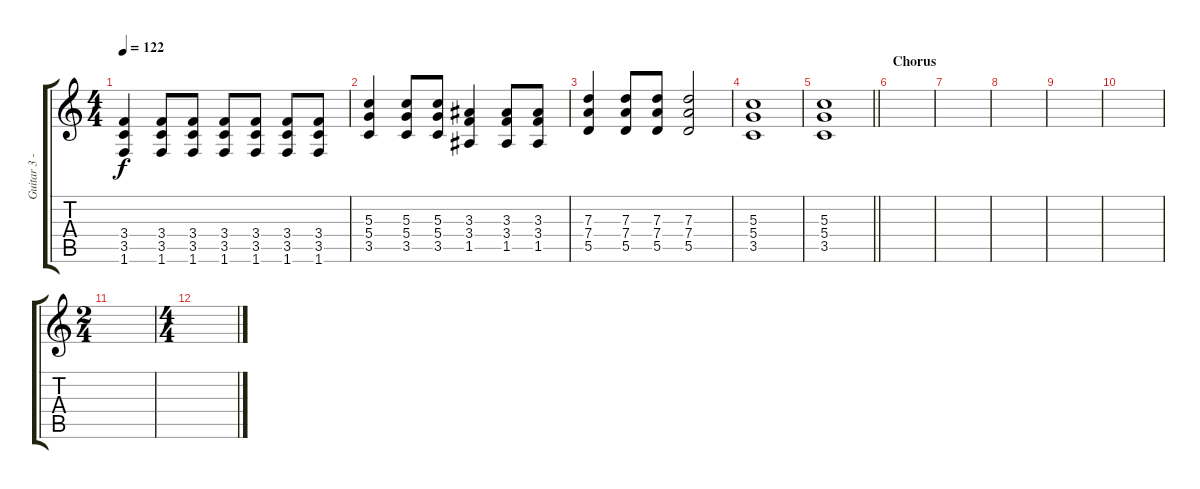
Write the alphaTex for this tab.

\track ("Guitar 3 - Acoustic Guitar" "Guitar 3 -") {instrument acousticguitarsteel}
\staff {score tabs}
\tuning (E4 B3 G3 D3 A2 E2) {hide}
\ts (4 4)
\tempo 122
\clef g2
\ks c
(3.4 3.5 1.6).4{dy f} (3.4 3.5 1.6).8 (3.4 3.5 1.6).8 (3.4 3.5 1.6).8 (3.4 3.5 1.6).8 (3.4 3.5 1.6).8 (3.4 3.5 1.6).8 |
(5.3 5.4 3.5).4 (5.3 5.4 3.5).8 (5.3 5.4 3.5).8 (3.3 3.4 1.5).4 (3.3 3.4 1.5).8 (3.3 3.4 1.5).8 |
(7.3 7.4 5.5).4 (7.3 7.4 5.5).8 (7.3 7.4 5.5).8 (7.3 7.4 5.5).2 |
(5.3 5.4 3.5).1 |
\barLineRight lightlight
(5.3 5.4 3.5).1 |
\section ("" "Chorus")
|
|
|
|
|
\ts (2 4)
|
\ts (4 4)
